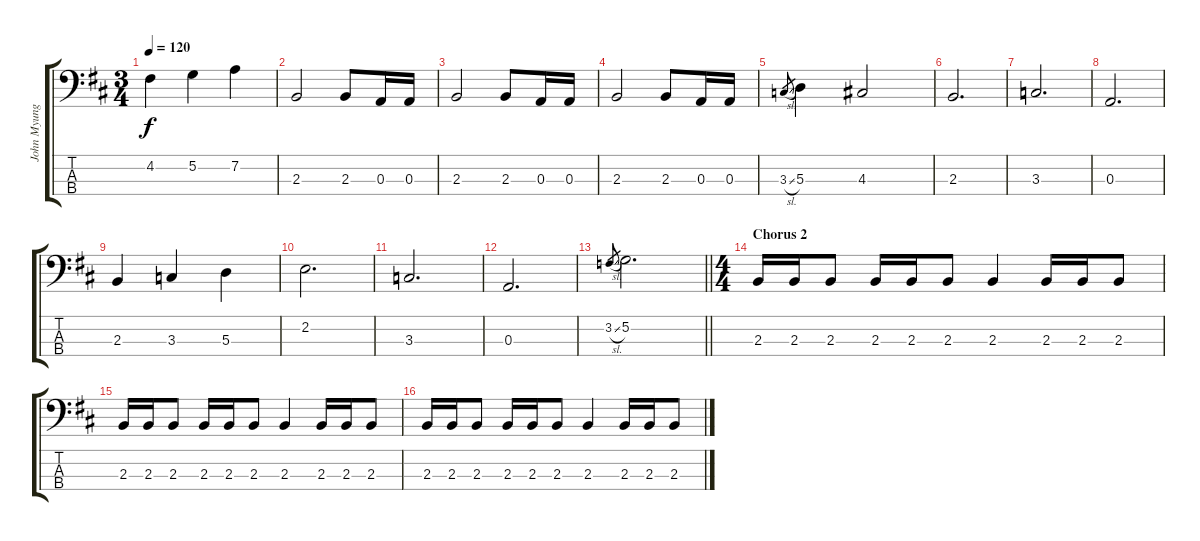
\track ("John Myung" "John Myung") {instrument electricbassfinger}
\staff {score tabs}
\tuning (G2 D2 A1 E1) {hide}
\ts (3 4)
\tempo 120
\clef f4
\ks bminor
4.2.4{dy f} 5.2.4 7.2.4 |
2.3.2 2.3.8 0.3.16 0.3.16 |
2.3.2 2.3.8 0.3.16 0.3.16 |
2.3.2 2.3.8 0.3.16 0.3.16 |
3.3{sl}.8{gr} 5.3.4 4.3.2 |
2.3.2{d} |
3.3.2{d} |
0.3.2{d} |
2.3.4 3.3.4 5.3.4 |
2.2.2{d} |
3.3.2{d} |
0.3.2{d} |
\barLineRight lightlight
3.2{sl}.8{gr} 5.2.2{d} |
\ts (4 4)
\section ("" "Chorus 2")
2.3.16 2.3.16 2.3.8 2.3.16 2.3.16 2.3.8 2.3.4 2.3.16 2.3.16 2.3.8 |
2.3.16 2.3.16 2.3.8 2.3.16 2.3.16 2.3.8 2.3.4 2.3.16 2.3.16 2.3.8 |
2.3.16 2.3.16 2.3.8 2.3.16 2.3.16 2.3.8 2.3.4 2.3.16 2.3.16 2.3.8
